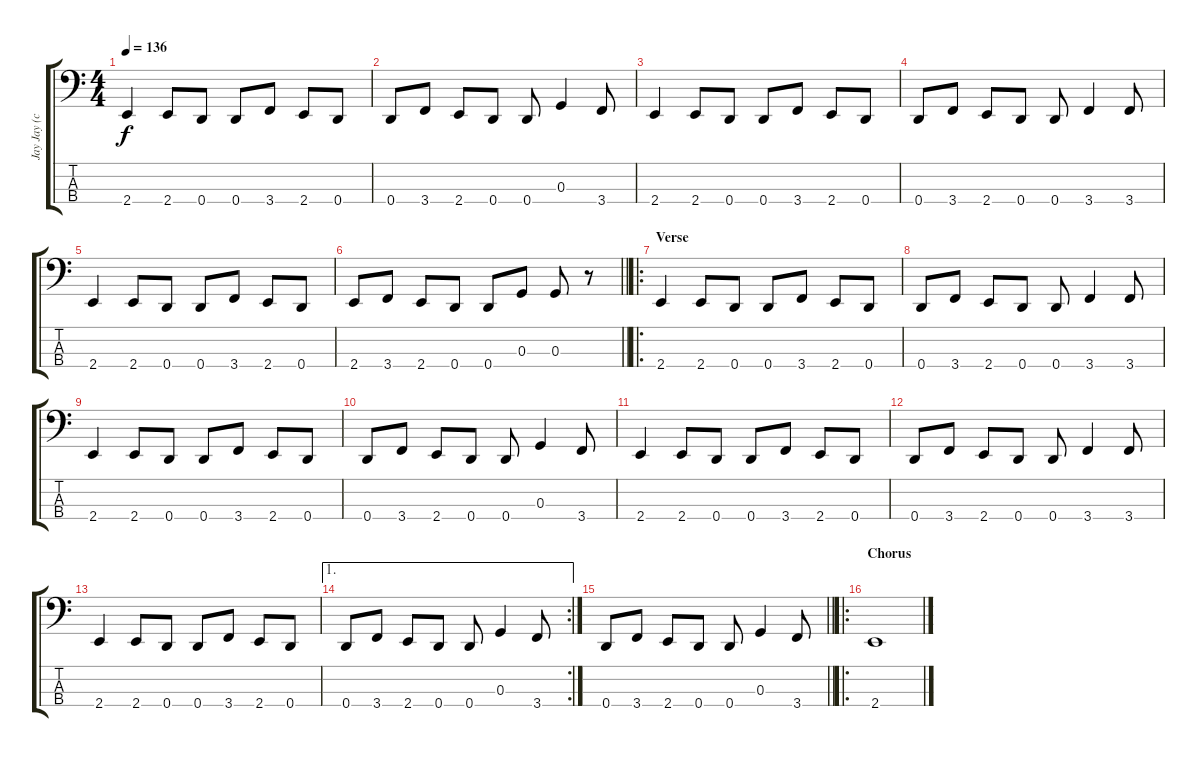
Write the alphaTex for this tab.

\track ("Jay Jay (clean)" "Jay Jay (c") {instrument electricbasspick}
\staff {score tabs}
\tuning (F2 C2 G1 D1) {hide}
\ts (4 4)
\tempo 136
\clef f4
\ks c
2.4.4{dy f} 2.4.8 0.4.8 0.4.8 3.4.8 2.4.8 0.4.8 |
0.4.8 3.4.8 2.4.8 0.4.8 0.4.8 0.3.4 3.4.8 |
2.4.4 2.4.8 0.4.8 0.4.8 3.4.8 2.4.8 0.4.8 |
0.4.8 3.4.8 2.4.8 0.4.8 0.4.8 3.4.4 3.4.8 |
2.4.4 2.4.8 0.4.8 0.4.8 3.4.8 2.4.8 0.4.8 |
\barLineRight lightlight
2.4.8 3.4.8 2.4.8 0.4.8 0.4.8 0.3.8 0.3.8 r.8 |
\ro
\section ("" "Verse")
2.4.4 2.4.8 0.4.8 0.4.8 3.4.8 2.4.8 0.4.8 |
0.4.8 3.4.8 2.4.8 0.4.8 0.4.8 3.4.4 3.4.8 |
2.4.4 2.4.8 0.4.8 0.4.8 3.4.8 2.4.8 0.4.8 |
0.4.8 3.4.8 2.4.8 0.4.8 0.4.8 0.3.4 3.4.8 |
2.4.4 2.4.8 0.4.8 0.4.8 3.4.8 2.4.8 0.4.8 |
0.4.8 3.4.8 2.4.8 0.4.8 0.4.8 3.4.4 3.4.8 |
2.4.4 2.4.8 0.4.8 0.4.8 3.4.8 2.4.8 0.4.8 |
\ae 1
\rc 2
0.4.8 3.4.8 2.4.8 0.4.8 0.4.8 0.3.4 3.4.8 |
\barLineRight lightlight
0.4.8 3.4.8 2.4.8 0.4.8 0.4.8 0.3.4 3.4.8 |
\ro
\section ("" "Chorus")
2.4.1
